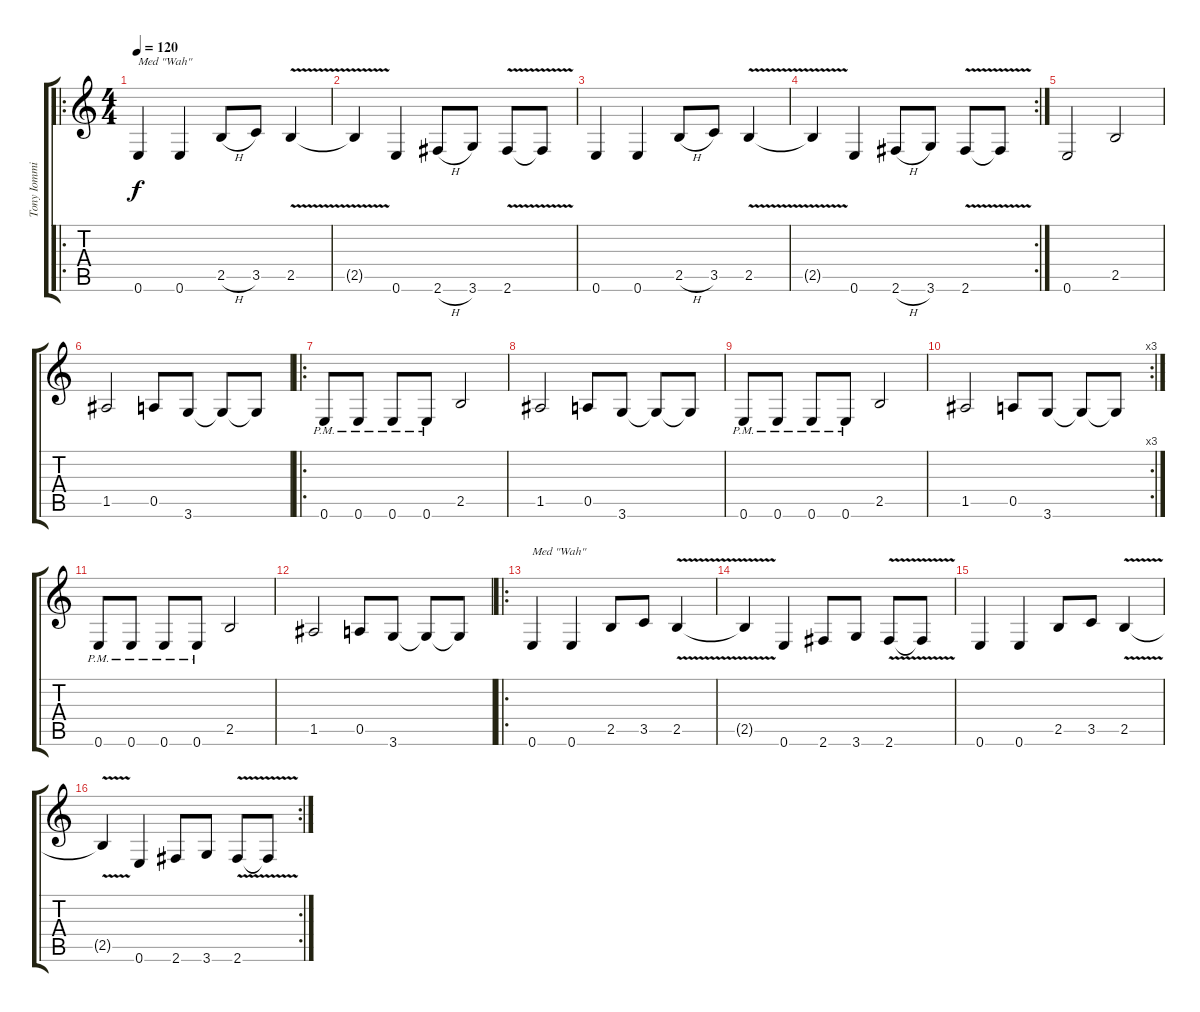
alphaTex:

\track ("Tony Iommi" "Tony Iommi") {instrument overdrivenguitar}
\staff {score tabs}
\tuning (E4 B3 G3 D3 A2 E2) {hide}
\ro
\ts (4 4)
\tempo 120
\clef g2
\ks c
0.6.4{txt "Med \"Wah\"" dy f instrument overdrivenguitar} 0.6.4 2.5{h}.8 3.5.8 2.5{v}.4 |
2.5{t}.4 0.6.4 2.6{h}.8 3.6.8 2.6{v}.8 2.6{t}.8 |
0.6.4 0.6.4 2.5{h}.8 3.5.8 2.5{v}.4 |
\rc 2
2.5{t}.4 0.6.4 2.6{h}.8 3.6.8 2.6{v}.8 2.6{t}.8 |
0.6.2 2.5.2 |
1.5.2 0.5.8 3.6.8 3.6{t}.8 3.6{t}.8 |
\ro
0.6{pm}.8 0.6{pm}.8 0.6{pm}.8 0.6{pm}.8 2.5.2 |
1.5.2 0.5.8 3.6.8 3.6{t}.8 3.6{t}.8 |
0.6{pm}.8 0.6{pm}.8 0.6{pm}.8 0.6{pm}.8 2.5.2 |
\rc 3
1.5.2 0.5.8 3.6.8 3.6{t}.8 3.6{t}.8 |
0.6{pm}.8 0.6{pm}.8 0.6{pm}.8 0.6{pm}.8 2.5.2 |
1.5.2 0.5.8 3.6.8 3.6{t}.8 3.6{t}.8 |
\ro
0.6.4{txt "Med \"Wah\""} 0.6.4 2.5.8 3.5.8 2.5{v}.4 |
2.5{t}.4 0.6.4 2.6.8 3.6.8 2.6{v}.8 2.6{t}.8 |
0.6.4 0.6.4 2.5.8 3.5.8 2.5{v}.4 |
\rc 2
2.5{t}.4 0.6.4 2.6.8 3.6.8 2.6{v}.8 2.6{t}.8
